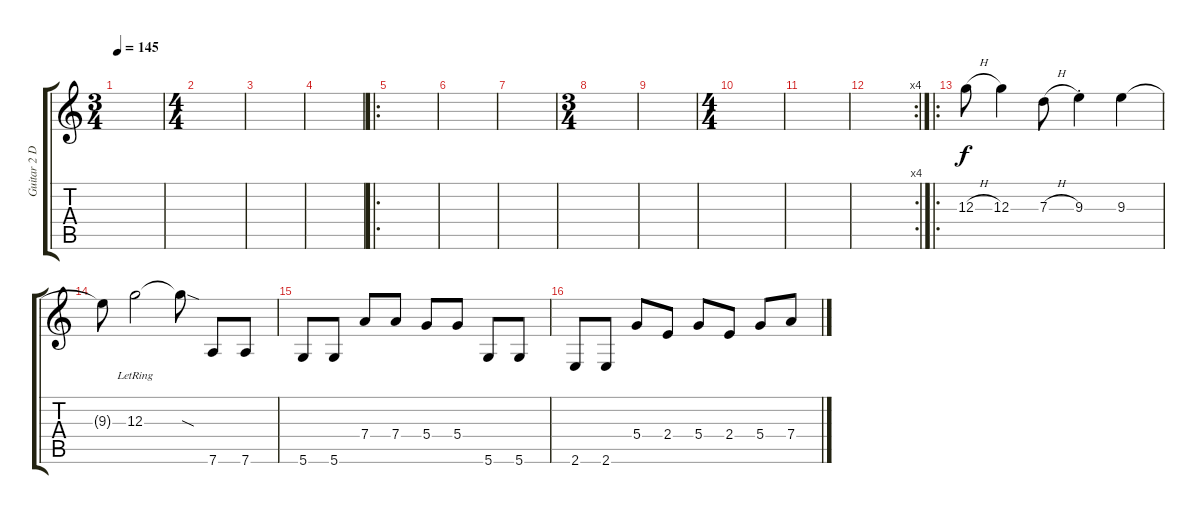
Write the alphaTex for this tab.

\track ("Guitar 2 Dist" "Guitar 2 D") {instrument distortionguitar}
\staff {score tabs}
\tuning (E4 B3 G3 D3 A2 D2) {hide}
\ts (3 4)
\tempo 145
\clef g2
\ks c
|
\ts (4 4)
|
|
|
\ro
|
|
|
\ts (3 4)
|
|
\ts (4 4)
|
|
\rc 4
|
\ro
12.3{h}.8 12.3.4 7.3{h}.8 9.3{st}.4 9.3.4 |
9.3{t}.8 12.3{lr}.2 12.3{sod t}.8 7.6.8 7.6.8 |
5.6.8 5.6.8 7.4.8 7.4.8 5.4.8 5.4.8 5.6.8 5.6.8 |
2.6.8 2.6.8 5.4.8 2.4.8 5.4.8 2.4.8 5.4.8 7.4.8
